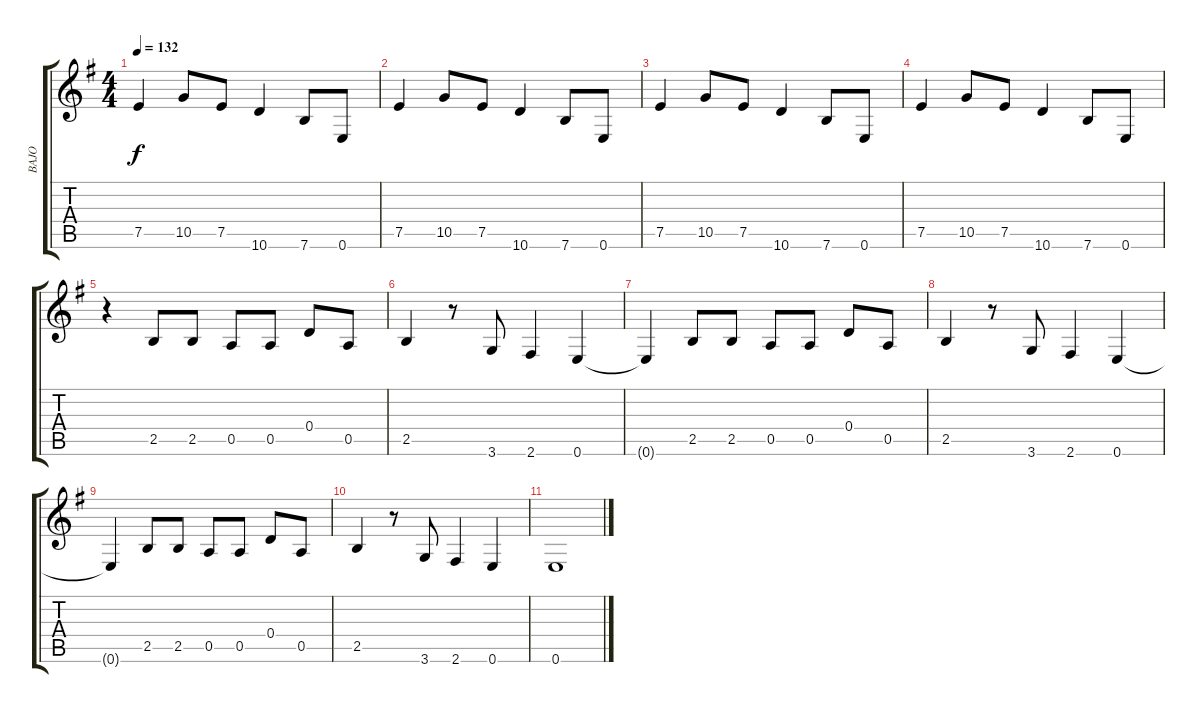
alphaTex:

\track ("BAJO" "BAJO") {instrument electricbassfinger}
\staff {score tabs}
\tuning (E4 B3 G3 D3 A2 E2) {hide}
\ts (4 4)
\tempo 132
\clef g2
\ks eminor
7.5.4{dy f} 10.5.8 7.5.8 10.6.4 7.6.8 0.6.8 |
7.5.4 10.5.8 7.5.8 10.6.4 7.6.8 0.6.8 |
7.5.4 10.5.8 7.5.8 10.6.4 7.6.8 0.6.8 |
7.5.4 10.5.8 7.5.8 10.6.4 7.6.8 0.6.8 |
r.4 2.5.8 2.5.8 0.5.8 0.5.8 0.4.8 0.5.8 |
2.5.4 r.8 3.6.8 2.6.4 0.6.4 |
0.6{t}.4 2.5.8 2.5.8 0.5.8 0.5.8 0.4.8 0.5.8 |
2.5.4 r.8 3.6.8 2.6.4 0.6.4 |
0.6{t}.4 2.5.8 2.5.8 0.5.8 0.5.8 0.4.8 0.5.8 |
2.5.4 r.8 3.6.8 2.6.4 0.6.4 |
0.6.1
